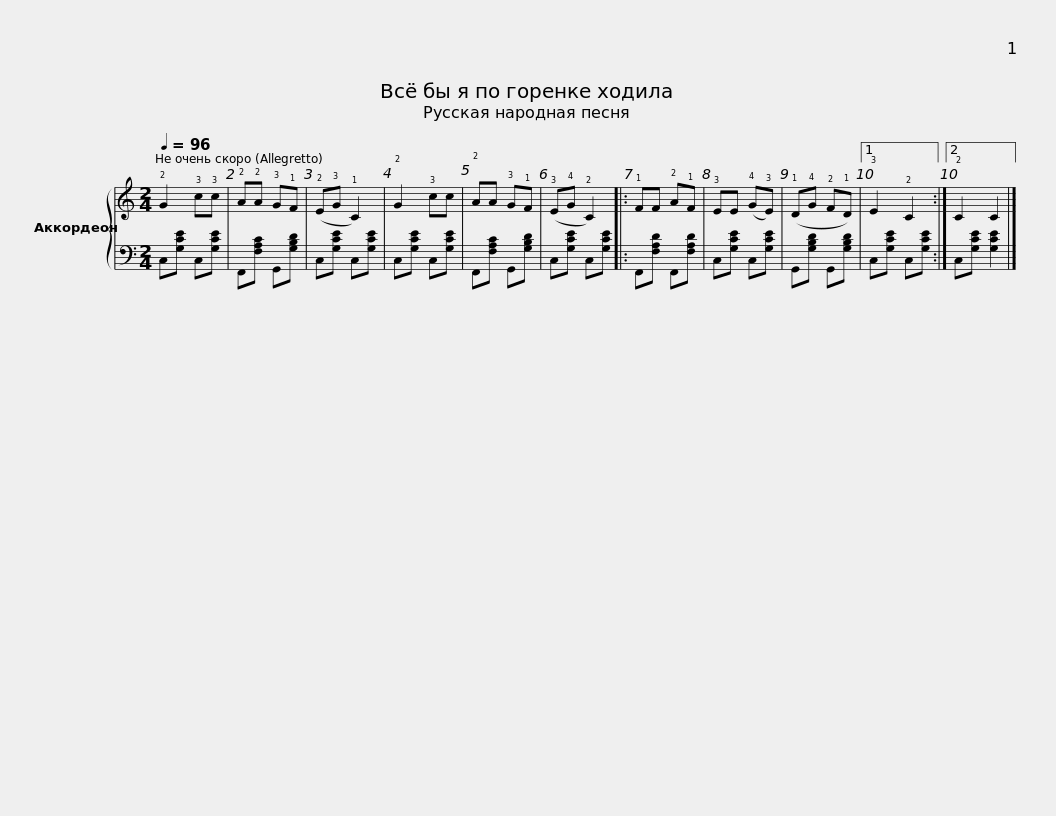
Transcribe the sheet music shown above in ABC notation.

X:1
%%score { 1 | 2 }
L:1/8
Q:1/4=96
M:2/4
I:linebreak $
K:C
V:1 treble
V:2 bass
V:1
 !2!G2 !3!c!3!c | !2!A!2!A !3!G!1!F | (!2!E!3!G !1!C2) | !2!G2 !3!cc | !2!AA !3!G!1!F | %5
 (!3!E!4!G !2!C2) |: !1!FF !2!A!1!F |$ !3!EE (!4!G!3!E) | (!1!D!4!G !2!F!1!D) |1 !3!E2 !2!C2 :|2 %10
 !2!C2 C2 |] %11
V:2
 C,[G,CE] C,[G,CE] | F,,[F,A,C] G,,[G,B,D] | C,[G,CE] C,[G,CE] | C,[G,CE] C,[G,CE] | F,,[F,A,C] G,,[G,B,D] | %5
 C,[G,CE] C,[G,CE] |: F,,[F,A,D] F,,[F,A,D] |$ C,[G,CE] C,[G,CE] | G,,[G,B,D] G,,[G,B,D] |1 C,[G,CE] C,[G,CE] :|2 %10
 C,[G,CE] [G,CE]2 |] %11
